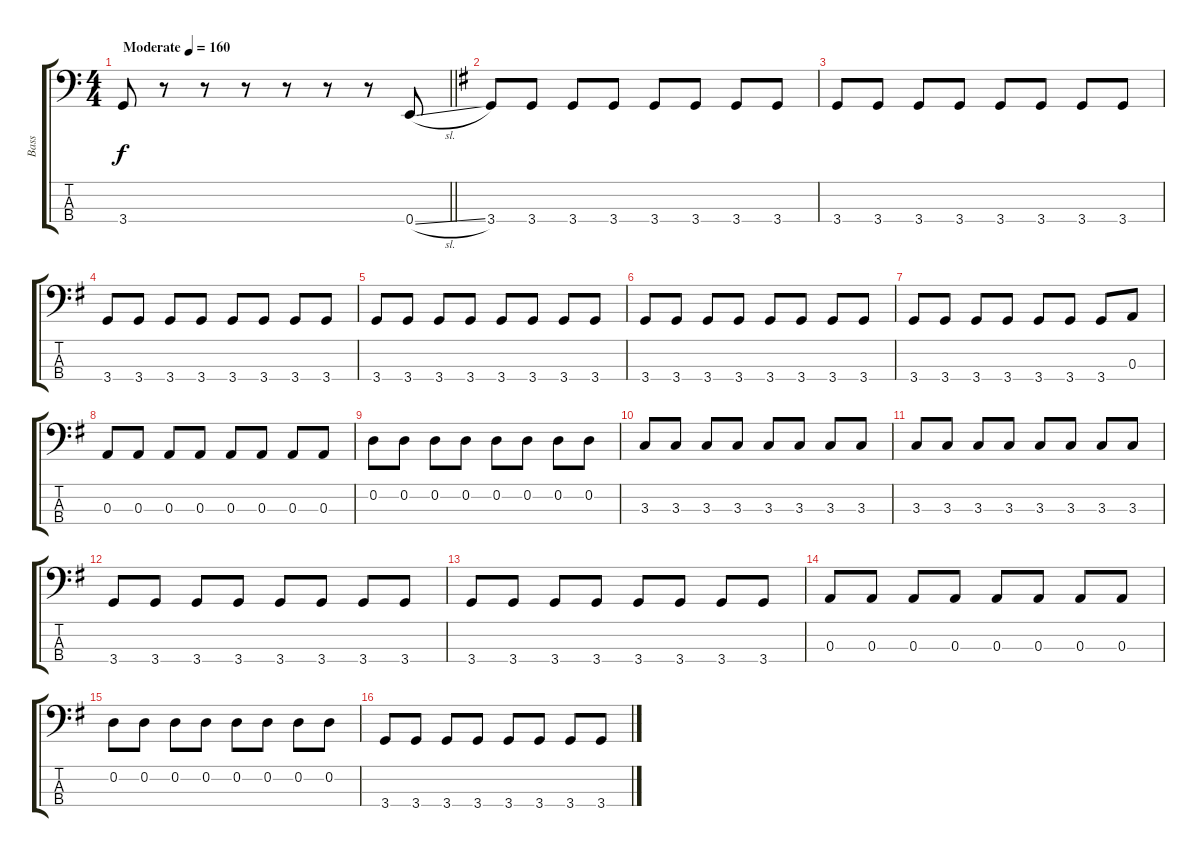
\track ("Bass" "Bass") {instrument electricbassfinger}
\staff {score tabs}
\tuning (G2 D2 A1 E1) {hide}
\ts (4 4)
\tempo (160 "Moderate")
\clef f4
\barLineRight lightlight
\ks c
3.4.8{dy f instrument electricbassfinger} r.8 r.8 r.8 r.8 r.8 r.8 0.4{sl}.8 |
\ks g
3.4.8 3.4.8 3.4.8 3.4.8 3.4.8 3.4.8 3.4.8 3.4.8 |
3.4.8 3.4.8 3.4.8 3.4.8 3.4.8 3.4.8 3.4.8 3.4.8 |
3.4.8 3.4.8 3.4.8 3.4.8 3.4.8 3.4.8 3.4.8 3.4.8 |
3.4.8 3.4.8 3.4.8 3.4.8 3.4.8 3.4.8 3.4.8 3.4.8 |
3.4.8 3.4.8 3.4.8 3.4.8 3.4.8 3.4.8 3.4.8 3.4.8 |
3.4.8 3.4.8 3.4.8 3.4.8 3.4.8 3.4.8 3.4.8 0.3.8 |
0.3.8 0.3.8 0.3.8 0.3.8 0.3.8 0.3.8 0.3.8 0.3.8 |
0.2.8 0.2.8 0.2.8 0.2.8 0.2.8 0.2.8 0.2.8 0.2.8 |
3.3.8 3.3.8 3.3.8 3.3.8 3.3.8 3.3.8 3.3.8 3.3.8 |
3.3.8 3.3.8 3.3.8 3.3.8 3.3.8 3.3.8 3.3.8 3.3.8 |
3.4.8 3.4.8 3.4.8 3.4.8 3.4.8 3.4.8 3.4.8 3.4.8 |
3.4.8 3.4.8 3.4.8 3.4.8 3.4.8 3.4.8 3.4.8 3.4.8 |
0.3.8 0.3.8 0.3.8 0.3.8 0.3.8 0.3.8 0.3.8 0.3.8 |
0.2.8 0.2.8 0.2.8 0.2.8 0.2.8 0.2.8 0.2.8 0.2.8 |
3.4.8 3.4.8 3.4.8 3.4.8 3.4.8 3.4.8 3.4.8 3.4.8
